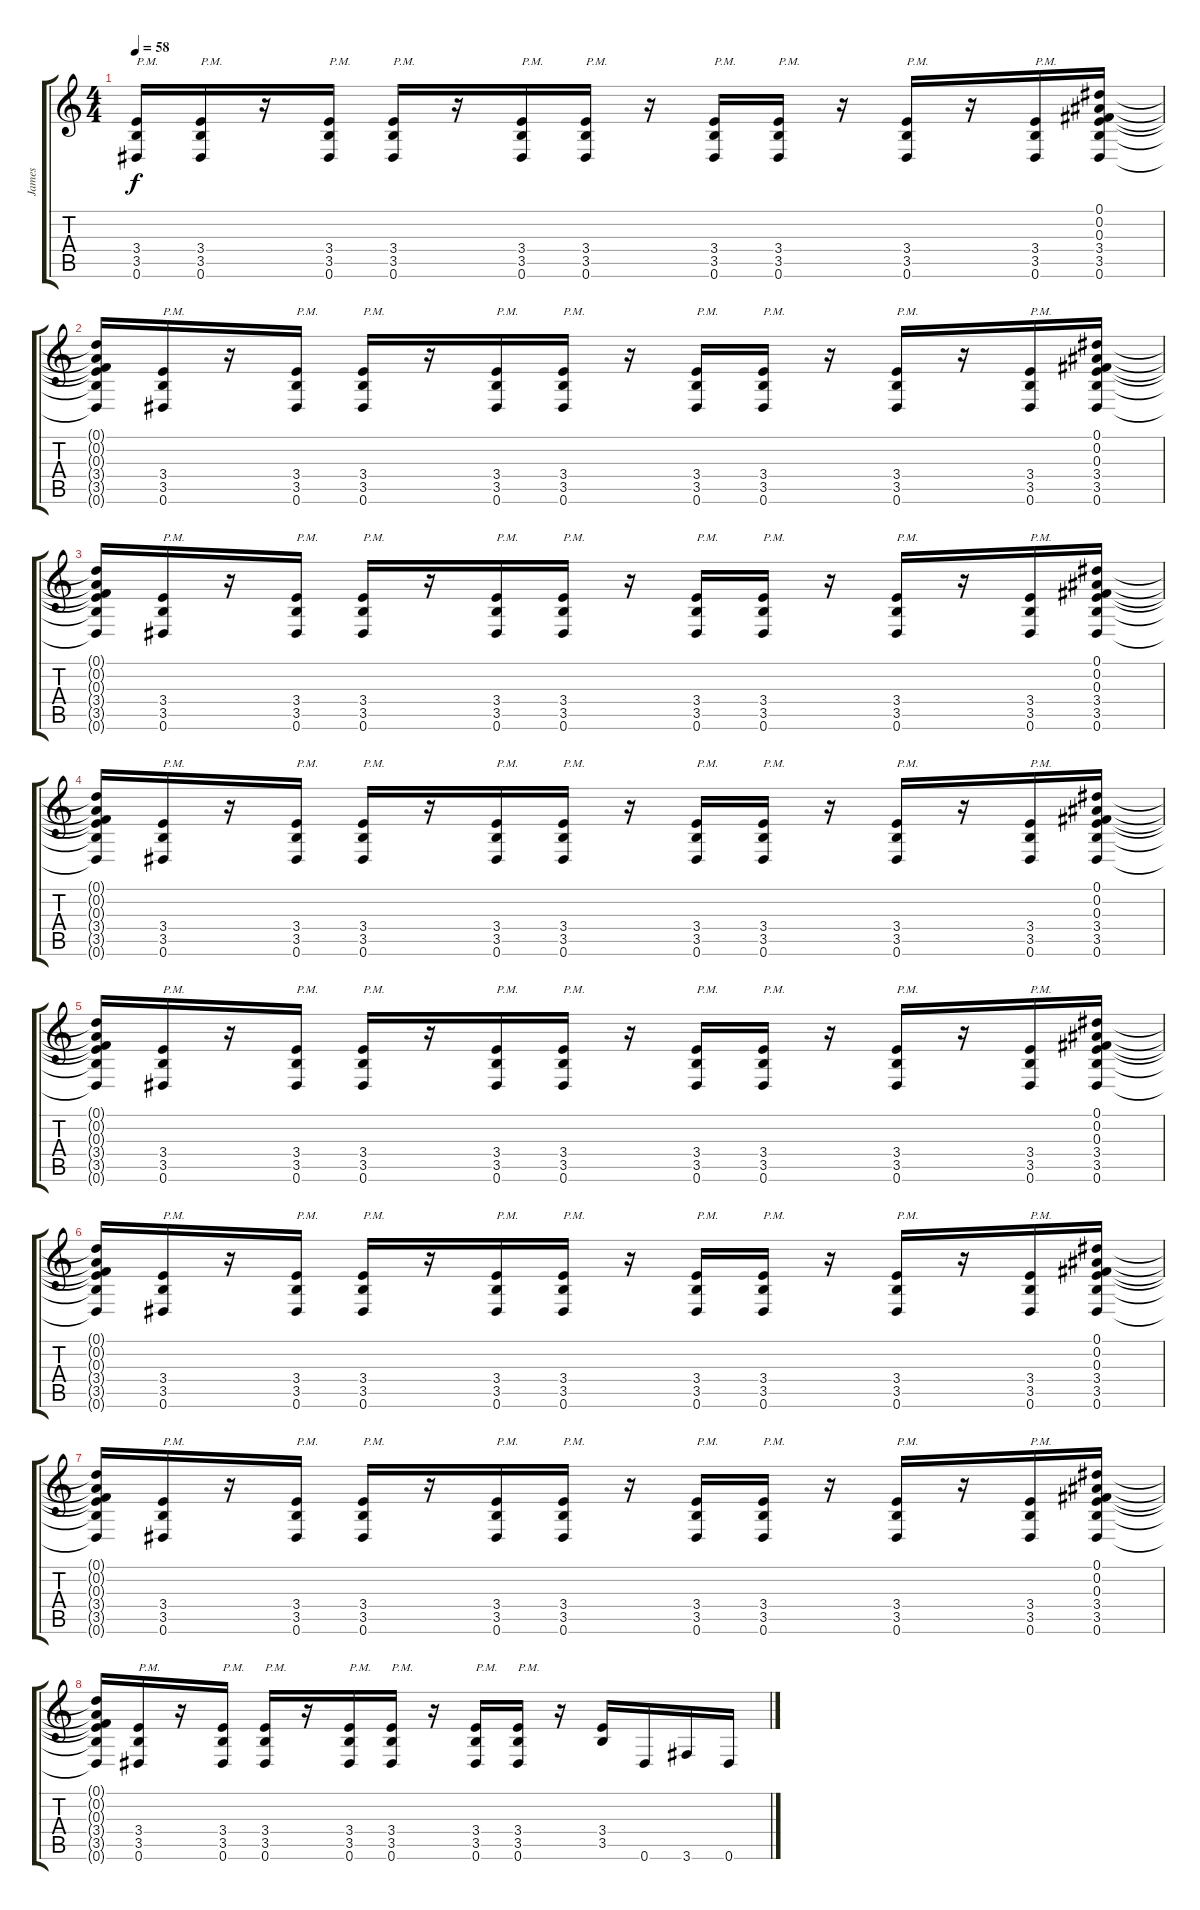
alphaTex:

\track ("James " "James ") {instrument distortionguitar}
\staff {score tabs}
\tuning (Eb4 Bb3 Gb3 Db3 Ab2 Eb2) {hide}
\ts (4 4)
\tempo 58
\clef g2
\ks c
(3.4 3.5 0.6).16{txt "P.M." dy f instrument distortionguitar} (3.4 3.5 0.6).16{txt "P.M."} r.16 (3.4 3.5 0.6).16{txt "P.M."} (3.4 3.5 0.6).16{txt "P.M."} r.16 (3.4 3.5 0.6).16{txt "P.M."} (3.4 3.5 0.6).16{txt "P.M."} r.16 (3.4 3.5 0.6).16{txt "P.M."} (3.4 3.5 0.6).16{txt "P.M."} r.16 (3.4 3.5 0.6).16{txt "P.M."} r.16 (3.4 3.5 0.6).16{txt "P.M."} (0.1 0.2 0.3 3.4 3.5 0.6).16 |
(0.1{t} 0.2{t} 0.3{t} 3.4{t} 3.5{t} 0.6{t}).16 (3.4 3.5 0.6).16{txt "P.M."} r.16 (3.4 3.5 0.6).16{txt "P.M."} (3.4 3.5 0.6).16{txt "P.M."} r.16 (3.4 3.5 0.6).16{txt "P.M."} (3.4 3.5 0.6).16{txt "P.M."} r.16 (3.4 3.5 0.6).16{txt "P.M."} (3.4 3.5 0.6).16{txt "P.M."} r.16 (3.4 3.5 0.6).16{txt "P.M."} r.16 (3.4 3.5 0.6).16{txt "P.M."} (0.1 0.2 0.3 3.4 3.5 0.6).16 |
(0.1{t} 0.2{t} 0.3{t} 3.4{t} 3.5{t} 0.6{t}).16 (3.4 3.5 0.6).16{txt "P.M."} r.16 (3.4 3.5 0.6).16{txt "P.M."} (3.4 3.5 0.6).16{txt "P.M."} r.16 (3.4 3.5 0.6).16{txt "P.M."} (3.4 3.5 0.6).16{txt "P.M."} r.16 (3.4 3.5 0.6).16{txt "P.M."} (3.4 3.5 0.6).16{txt "P.M."} r.16 (3.4 3.5 0.6).16{txt "P.M."} r.16 (3.4 3.5 0.6).16{txt "P.M."} (0.1 0.2 0.3 3.4 3.5 0.6).16 |
(0.1{t} 0.2{t} 0.3{t} 3.4{t} 3.5{t} 0.6{t}).16 (3.4 3.5 0.6).16{txt "P.M."} r.16 (3.4 3.5 0.6).16{txt "P.M."} (3.4 3.5 0.6).16{txt "P.M."} r.16 (3.4 3.5 0.6).16{txt "P.M."} (3.4 3.5 0.6).16{txt "P.M."} r.16 (3.4 3.5 0.6).16{txt "P.M."} (3.4 3.5 0.6).16{txt "P.M."} r.16 (3.4 3.5 0.6).16{txt "P.M."} r.16 (3.4 3.5 0.6).16{txt "P.M."} (0.1 0.2 0.3 3.4 3.5 0.6).16 |
(0.1{t} 0.2{t} 0.3{t} 3.4{t} 3.5{t} 0.6{t}).16 (3.4 3.5 0.6).16{txt "P.M."} r.16 (3.4 3.5 0.6).16{txt "P.M."} (3.4 3.5 0.6).16{txt "P.M."} r.16 (3.4 3.5 0.6).16{txt "P.M."} (3.4 3.5 0.6).16{txt "P.M."} r.16 (3.4 3.5 0.6).16{txt "P.M."} (3.4 3.5 0.6).16{txt "P.M."} r.16 (3.4 3.5 0.6).16{txt "P.M."} r.16 (3.4 3.5 0.6).16{txt "P.M."} (0.1 0.2 0.3 3.4 3.5 0.6).16 |
(0.1{t} 0.2{t} 0.3{t} 3.4{t} 3.5{t} 0.6{t}).16 (3.4 3.5 0.6).16{txt "P.M."} r.16 (3.4 3.5 0.6).16{txt "P.M."} (3.4 3.5 0.6).16{txt "P.M."} r.16 (3.4 3.5 0.6).16{txt "P.M."} (3.4 3.5 0.6).16{txt "P.M."} r.16 (3.4 3.5 0.6).16{txt "P.M."} (3.4 3.5 0.6).16{txt "P.M."} r.16 (3.4 3.5 0.6).16{txt "P.M."} r.16 (3.4 3.5 0.6).16{txt "P.M."} (0.1 0.2 0.3 3.4 3.5 0.6).16 |
(0.1{t} 0.2{t} 0.3{t} 3.4{t} 3.5{t} 0.6{t}).16 (3.4 3.5 0.6).16{txt "P.M."} r.16 (3.4 3.5 0.6).16{txt "P.M."} (3.4 3.5 0.6).16{txt "P.M."} r.16 (3.4 3.5 0.6).16{txt "P.M."} (3.4 3.5 0.6).16{txt "P.M."} r.16 (3.4 3.5 0.6).16{txt "P.M."} (3.4 3.5 0.6).16{txt "P.M."} r.16 (3.4 3.5 0.6).16{txt "P.M."} r.16 (3.4 3.5 0.6).16{txt "P.M."} (0.1 0.2 0.3 3.4 3.5 0.6).16 |
(0.1{t} 0.2{t} 0.3{t} 3.4{t} 3.5{t} 0.6{t}).16 (3.4 3.5 0.6).16{txt "P.M."} r.16 (3.4 3.5 0.6).16{txt "P.M."} (3.4 3.5 0.6).16{txt "P.M."} r.16 (3.4 3.5 0.6).16{txt "P.M."} (3.4 3.5 0.6).16{txt "P.M."} r.16 (3.4 3.5 0.6).16{txt "P.M."} (3.4 3.5 0.6).16{txt "P.M."} r.16 (3.4 3.5).16 0.6.16 3.6.16 0.6.16
